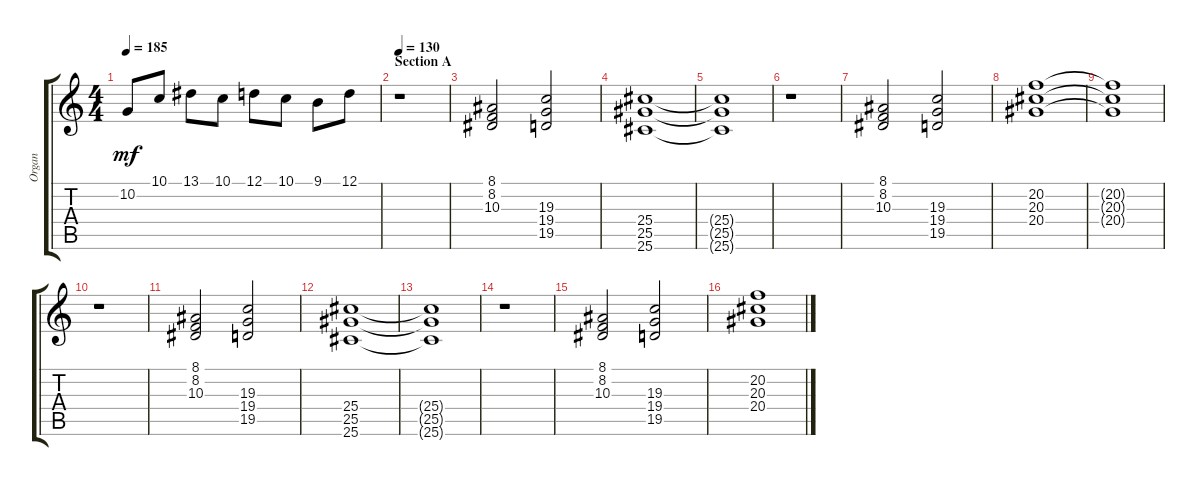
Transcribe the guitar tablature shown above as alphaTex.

\track ("Organ" "Organ") {instrument rockorgan}
\staff {score tabs}
\tuning (D4 A3 F3 C3 G2 C2) {hide}
\ts (4 4)
\tempo 185
\clef g2
\ks aminor
10.2.8{dy mf} 10.1.8 13.1.8 10.1.8 12.1.8 10.1.8 9.1.8 12.1.8 |
\section ("" "Section A")
\tempo 130
r.1 |
(8.1 8.2 10.3).2 (19.3 19.4 19.5).2 |
(25.4 25.5 25.6).1 |
(25.4{t} 25.5{t} 25.6{t}).1 |
r.1 |
(8.1 8.2 10.3).2 (19.3 19.4 19.5).2 |
(20.2 20.3 20.4).1 |
(20.2{t} 20.3{t} 20.4{t}).1 |
r.1 |
(8.1 8.2 10.3).2 (19.3 19.4 19.5).2 |
(25.4 25.5 25.6).1 |
(25.4{t} 25.5{t} 25.6{t}).1 |
r.1 |
(8.1 8.2 10.3).2 (19.3 19.4 19.5).2 |
(20.2 20.3 20.4).1
